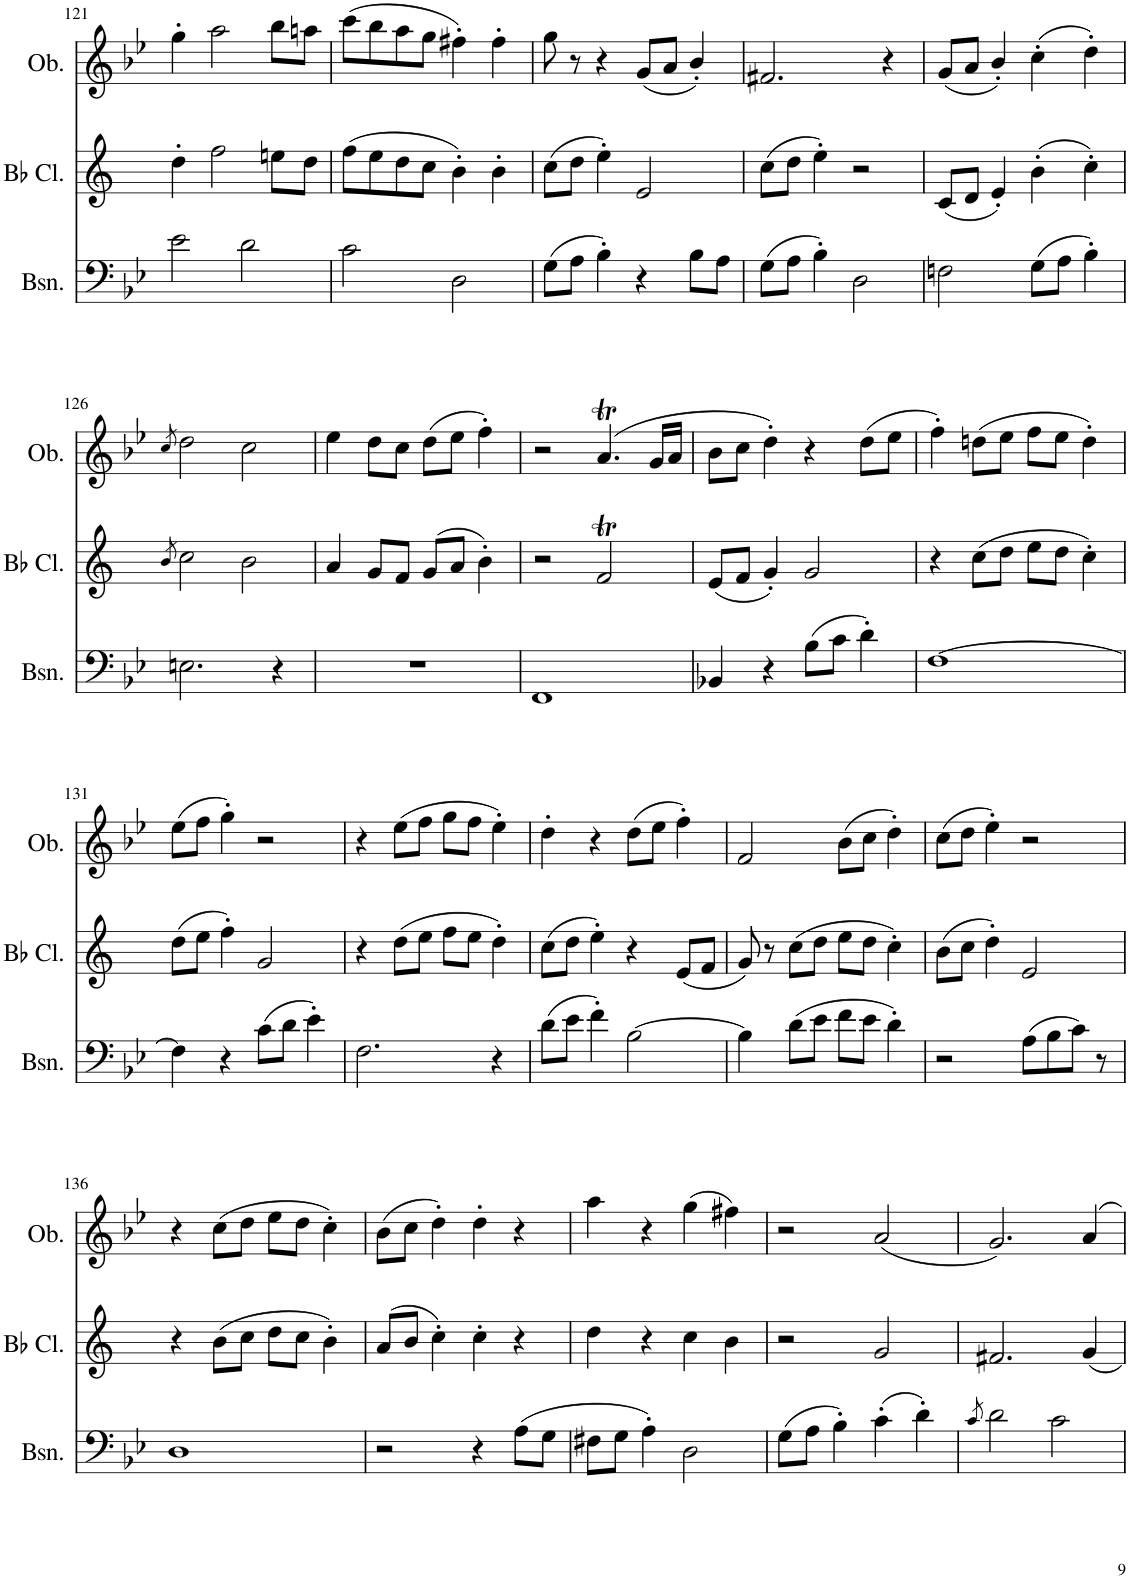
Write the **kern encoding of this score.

**kern	**kern	**kern
*part3	*part2	*part1
*staff3	*staff2	*staff1
*I"Bassoon	*I"Bb Clarinet	*I"Oboe
*I'Bsn.	*I'Bb Cl.	*I'Ob.
!!LO:PB:g=z
*clefF4	*clefG2	*clefG2
*	*Trd1c2	*
*k[b-e-]	*k[]	*k[b-e-]
*M2/2	*M2/2	*M2/2
*met(c|)	*met(c|)	*met(c|)
=121	=121	=121
2e-\	4dd'\	4gg'\
.	2ff\	2aa\
2d\	.	.
.	8een\L	8bb-\L
.	8dd\J	8aan\J
=122	=122	=122
2c\	(8ff\L	(8ccc\L
.	8ee\	8bb-\
.	8dd\	8aa\
.	8cc\J	8gg\J
2D\	4b'\)	4ff#X'\)
.	4b'\	4ff#'\
=123	=123	=123
(8G\L	(8cc\L	8gg\
8A\J	8dd\J	8r
4B-'\)	4ee'\)	4r
4r	2e/	(8g/L
.	.	8a/J
8B-\L	.	4b-'/)
8A\J	.	.
=124	=124	=124
(8G\L	(8cc\L	2.f#X/
8A\J	8dd\J	.
4B-'\)	4ee'\)	.
2D\	2r	.
.	.	4r
=125	=125	=125
2Fn\	(8c/L	(8g/L
.	8d/J	8a/J
.	4e'/)	4b-'/)
(8G\L	(4b'\	(4cc'\
8A\J	.	.
4B-'\)	4cc'\)	4dd'\)
!!LO:LB:g=z
=126	=126	=126
.	8qb/	8qcc/
2.En\	2cc\	2dd\
.	2b\	2cc\
4r	.	.
=127	=127	=127
1r	4a/	4ee-\
.	8g/L	8dd\L
.	8f/J	8cc\J
.	(8g/L	(8dd\L
.	8a/J	8ee-\J
.	4b'\)	4ff'\)
=128	=128	=128
1FF	2r	2r
.	2fT/	(4.at/
.	.	16g/LL
.	.	16a/JJ
=129	=129	=129
4BB-X/	(8e/L	8b-\L
.	8f/J	8cc\J
4r	4g'/)	4dd'\)
(8B-\L	2g/	4r
8c\J	.	.
4d'\)	.	(8dd\L
.	.	8ee-\J
=130	=130	=130
[1F	4r	4ff'\)
.	(8cc\L	(8ddn\L
.	8dd\J	8ee-\J
.	8ee\L	8ff\L
.	8dd\J	8ee-\J
.	4cc'\)	4dd'\)
!!LO:LB:g=z
=131	=131	=131
4F\]	(8dd\L	(8ee-\L
.	8ee\J	8ff\J
4r	4ff'\)	4gg'\)
(8c\L	2g/	2r
8d\J	.	.
4e-'\)	.	.
=132	=132	=132
2.F\	4r	4r
.	(8dd\L	(8ee-\L
.	8ee\J	8ff\J
.	8ff\L	8gg\L
.	8ee\J	8ff\J
4r	4dd'\)	4ee-'\)
=133	=133	=133
(8d\L	(8cc\L	4dd'\
8e-\J	8dd\J	.
4f'\)	4ee'\)	4r
[2B-\	4r	(8dd\L
.	.	8ee-\J
.	(8e/L	4ff'\)
.	8f/J	.
=134	=134	=134
4B-\]	8g/)	2f/
.	8r	.
(8d\L	(8cc\L	.
8e-\J	8dd\J	.
8f\L	8ee\L	(8b-\L
8e-\J	8dd\J	8cc\J
4d'\)	4cc'\)	4dd'\)
=135	=135	=135
2r	(8b\L	(8cc\L
.	8cc\J	8dd\J
.	4dd'\)	4ee-'\)
(8A\L	2e/	2r
8B-\	.	.
8c\J)	.	.
8r	.	.
!!LO:LB:g=z
=136	=136	=136
1D	4r	4r
.	(8b\L	(8cc\L
.	8cc\J	8dd\J
.	8dd\L	8ee-\L
.	8cc\J	8dd\J
.	4b'\)	4cc'\)
=137	=137	=137
2r	(8a/L	(8b-\L
.	8b/J	8cc\J
.	4cc'\)	4dd'\)
4r	4cc'\	4dd'\
(8A\L	4r	4r
8G\J	.	.
=138	=138	=138
8F#X\L	4dd\	4aa\
8G\J	.	.
4A'\)	4r	4r
2D\	4cc\	(4gg\
.	4b\	4ff#X\)
=139	=139	=139
(8G\L	2r	2r
8A\J	.	.
4B-'\)	.	.
(4c'\	2g/	(2a/
4d'\)	.	.
=140	=140	=140
8qc/	.	.
2d\	2.f#X/	2.g/)
2c\	.	.
.	4g/	4a/
=	=	=
*-	*-	*-
